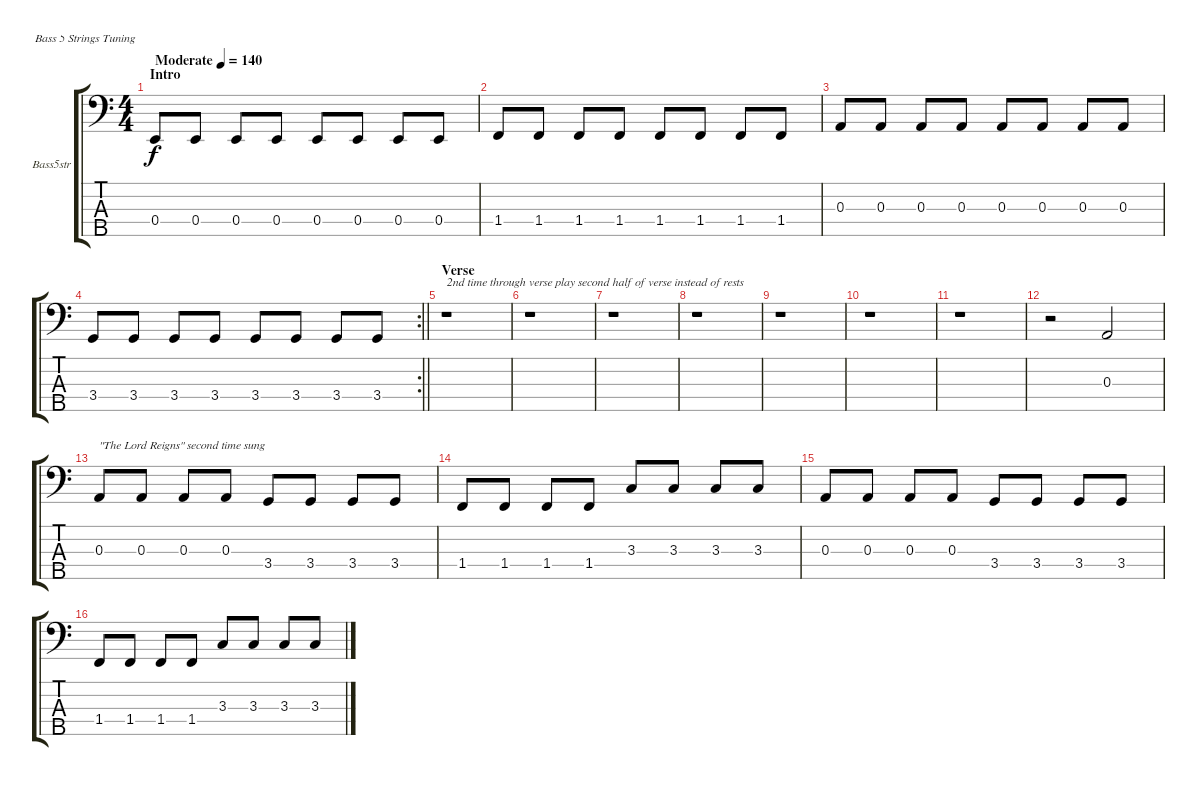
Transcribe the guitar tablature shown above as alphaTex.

\bracketExtendMode groupsimilarinstruments
\firstSystemTrackNameOrientation horizontal
\otherSystemsTrackNameOrientation horizontal
\track ("Electric Bass" "Bass5str") {instrument electricbassfinger}
\staff {score tabs}
\tuning (G2 D2 A1 E1 B0)
\ts (4 4)
\beaming (8 2 2 2 2)
\section ("" "Intro")
\tempo (140 "Moderate")
\clef f4
\ks c
0.4.8{dy f instrument electricbassfinger} 0.4.8 0.4.8 0.4.8 0.4.8 0.4.8 0.4.8 0.4.8 |
1.4.8 1.4.8 1.4.8 1.4.8 1.4.8 1.4.8 1.4.8 1.4.8 |
0.3.8 0.3.8 0.3.8 0.3.8 0.3.8 0.3.8 0.3.8 0.3.8 |
\rc 2
\barLineRight lightlight
3.4.8 3.4.8 3.4.8 3.4.8 3.4.8 3.4.8 3.4.8 3.4.8 |
\section ("" "Verse")
r.1{txt "2nd time through verse play second half of verse instead of rests"} |
r.1 |
r.1 |
r.1 |
r.1 |
r.1 |
r.1 |
r.2 0.3.2 |
0.3.8{txt "\"The Lord Reigns\" second time sung"} 0.3.8 0.3.8 0.3.8 3.4.8 3.4.8 3.4.8 3.4.8 |
1.4.8 1.4.8 1.4.8 1.4.8 3.3.8 3.3.8 3.3.8 3.3.8 |
0.3.8 0.3.8 0.3.8 0.3.8 3.4.8 3.4.8 3.4.8 3.4.8 |
1.4.8 1.4.8 1.4.8 1.4.8 3.3.8 3.3.8 3.3.8 3.3.8
